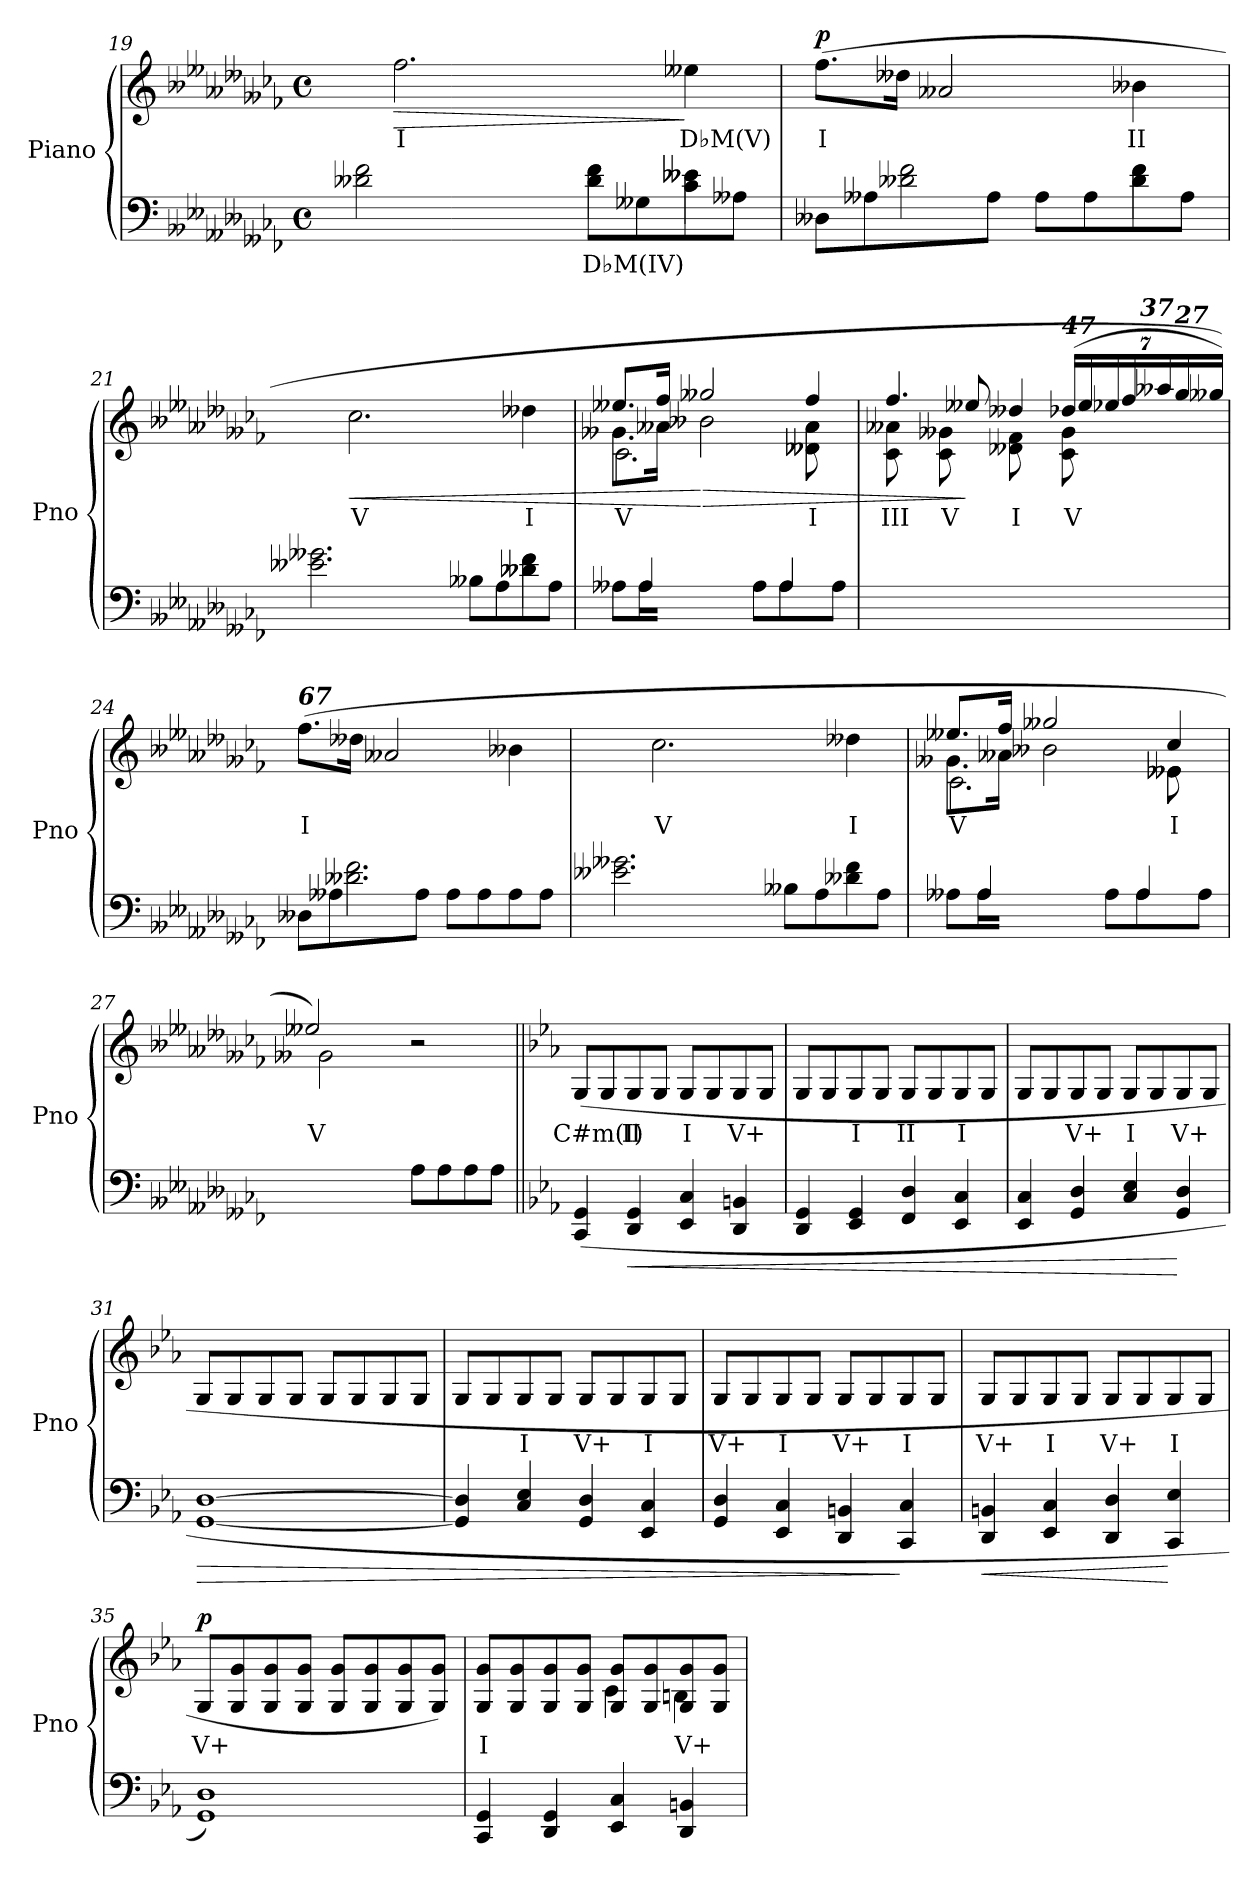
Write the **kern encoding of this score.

**kern	**text	**dynam	**kern	**text	**dynam
*part2	*part2	*part2	*part1	*part1	*part1
*staff2	*staff2	*staff2	*staff1	*staff1	*staff1
*I"Piano	*	*	*I"Piano	*	*
*I'Pno	*	*	*I'Pno	*	*
*clefF4	*	*	*clefG2	*	*
*k[b--e--a--d--g--c-f-]	*	*	*k[b--e--a--d--g--c-f-]	*	*
*M4/4	*	*	*M4/4	*	*
*met(c)	*	*	*met(c)	*	*
=19	=19	=19	=19	=19	=19
*^	*	*	*	*	*
!	!	!	!	!	!LO:LY:b	!LO:HP:b
8d--\yy 8f-\yyL	2d--\ 2f-\	.	.	2.ff-\	I	>
8F-\	.	.	.	.	.	.
8F-\	.	.	.	.	.	.
8F-\J	.	.	.	.	.	.
!	!	!LO:LY:b	!	!	!	!
8d--\ 8f-\L	4d--\ 4f-\	D♭M(IV)	.	.	.	.
8G--\	.	.	.	.	.	.
!	!	!	!	!	!LO:LY:b	!
8c-\ 8e--\	4c-\ 4e--\	.	.	4ee--\	D♭M(V)	]
8A--\J	.	.	.	.	.	.
=20	=20	=20	=20	=20	=20	=20
!	!	!	!	!	!LO:LY:b	!LO:DY:b
*	*	*	*	*^	*	*
8D--\L	4ryy	.	.	(>8.ff-\L	4ryy	I	p
8A--\	.	.	.	.	.	.	.
.	.	.	.	16dd--\Jk	.	.	.
8d--\yy 8f-\yy	2d--\ 2f-\	.	.	2a--/	2.ryy	.	.
8A--\J	.	.	.	.	.	.	.
8A--\L	.	.	.	.	.	.	.
8A--\	.	.	.	.	.	.	.
!	!	!	!	!	!	!LO:LY:b	!
8d--\ 8f-\	4d--\ 4f-\	.	.	4b--\	.	II	.
8A--\J	.	.	.	.	.	.	.
*	*	*	*	*v	*v	*	*
=21	=21	=21	=21	=21	=21	=21
!	!	!	!	!	!LO:LY:b	!LO:HP:b
8e--\yy 8g--\yyL	2.e--\ 2.g--\	.	.	2.cc-\	V	<
8A--\	.	.	.	.	.	.
8A--\	.	.	.	.	.	.
8A--\J	.	.	.	.	.	.
8B--\L	.	.	.	.	.	.
8A--\	.	.	.	.	.	.
!	!	!	!	!	!LO:LY:b	!
8d--\ 8f-\	4d--\ 4f-\	.	.	4dd--\	I	.
8A--\J	.	.	.	.	.	.
!!LO:LB:g=z
=22	=22	=22	=22	=22	=22	=22
*	*^	*	*	*	*	*
!	!	!	!	!	!	!LO:LY:b	!
*	*	*	*	*	*^	*	*
*	*	*	*	*	*	*^	*	*
*	*	*	*	*	*	*	*^	*	*
*	*	*	*	*	*	*	*	*^	*	*
8A--\L	8ryy	2.ryy	.	.	8.ee--/L	8.g--\L	2.ryy	8ryy	2.c-\	V	.
16A--\L	4A--/	.	.	.	.	.	.	4ryy	.	.	.
16A--\JJyy	.	.	.	.	16ff-/Jk	16a--\Jk	.	.	.	.	.
!	!	!	!	!	!	!	!	!	!	!	!LO:HP:n=1:b
8A--\Lyy	.	.	.	.	2gg--/	2b--\	.	.	.	.	[ >
8A--\J	4ryy	.	.	.	.	.	.	4ryy	.	.	.
8A--\L	.	.	.	.	.	.	.	.	.	.	.
8A--\	4A--/	.	.	.	.	.	.	4ryy	.	.	.
!	!	!	!	!	!	!	!	!	!	!LO:LY:b	!
8ryy	.	4ryy	.	.	4ff-/	4d--\ 4a--\	8d--\ 8a--\	.	4ryy	I	.
8A--\J	8ryy	.	.	.	.	.	8ryy	8ryy	.	.	.
*v	*v	*v	*	*	*	*	*	*	*	*	*
*	*	*	*v	*v	*v	*v	*v	*	*
=23	=23	=23	=23	=23	=23
*^	*	*	*^	*	*
*	*	*	*	*	*^	*	*
*	*	*	*	*	*	*^	*	*
!	!	!	!	!	!	!	!	!LO:LY:b	!
*v	*v	*	*	*	*	*	*	*	*
8ryy	.	.	4.ff-/	8c-\ 8a--\L	5%4ryy	5%4ryy	III	.
8A--\	.	.	.	8ryy	.	.	.	.
!	!	!	!	!	!	!	!LO:LY:b	!
8ryy	.	.	.	8c-\ 8g--X\	.	.	V	.
8A--\J	.	.	8ee--/	8ryy	.	.	.	]
!	!	!	!	!	!	!	!LO:LY:b	!
8ryy	.	.	4dd--/	8d--X\ 8f-\L	.	.	I	.
8A--\	.	.	.	8ryy	.	.	.	.
*	*	*	*Xbrackettup	*	*	*	*	*
!	!	!	!LO:TX:a:Bi:t=47	!	!	!	!	!
!	!	!	!	!	!	!	!LO:LY:b	!
8ryy	.	.	(<28dd-X/L	8c-\ 8g--\	.	.	V	.
.	.	.	28ee--/	.	.	.	.	.
.	.	.	.	.	20ryy	10ryy	.	.
.	.	.	28ee-X/	.	.	.	.	.
.	.	.	.	.	40ryy	.	.	.
.	.	.	28ff-/	.	.	.	.	.
8A--\J	.	.	.	8ryy	80ryy	.	.	.
.	.	.	.	.	320.ryy	.	.	.
!	!	!	!	!	!LO:TX:a:Bi:t=37	!	!	!
.	.	.	.	.	10ryy	.	.	.
.	.	.	28aa--/	.	.	.	.	.
.	.	.	.	.	.	40ryy	.	.
.	.	.	.	.	.	320ryy	.	.
!	!	!	!	!	!	!LO:TX:a:Bi:t=27	!	!
.	.	.	.	.	.	20ryy	.	.
.	.	.	28gg-/	.	.	.	.	.
.	.	.	28gg--X/J))	.	.	.	.	.
.	.	.	.	.	.	80..ryy	.	.
.	.	.	.	.	160ryy	.	.	.
.	.	.	.	.	640ryy	.	.	.
*	*	*	*v	*v	*v	*v	*	*
=24	=24	=24	=24	=24	=24
*^	*	*	*	*	*
*	*	*	*	*^	*	*
*	*	*	*	*	*^	*	*
*	*	*	*	*	*	*^	*	*
!	!	!	!	!LO:TX:a:Bi:t=67	!	!	!	!	!
!	!	!	!	!	!	!	!	!LO:LY:b	!
*	*	*	*	*	*v	*v	*v	*	*
8D--\L	4ryy	.	.	(>8.ff-\L	4ryy	I	.
8A--\	.	.	.	.	.	.	.
.	.	.	.	16dd--\Jk	.	.	.
8d--\yy 8f-\yy	2.d--\ 2.f-\	.	.	2a--/	2.ryy	.	.
8A--\J	.	.	.	.	.	.	.
8A--\L	.	.	.	.	.	.	.
8A--\	.	.	.	.	.	.	.
8A--\	.	.	.	4b--\	.	.	.
8A--\J	.	.	.	.	.	.	.
*	*	*	*	*v	*v	*	*
=25	=25	=25	=25	=25	=25	=25
!	!	!	!	!	!LO:LY:b	!
8e--\yy 8g--\yyL	2.e--\ 2.g--\	.	.	2.cc-\	V	.
8A--\	.	.	.	.	.	.
8A--\	.	.	.	.	.	.
8A--\J	.	.	.	.	.	.
8B--\L	.	.	.	.	.	.
8A--\	.	.	.	.	.	.
!	!	!	!	!	!LO:LY:b	!
8d--\yy 8f-\yy	4d--\ 4f-\	.	.	4dd--\	I	.
8A--\J	.	.	.	.	.	.
!!LO:LB:g=z
=26	=26	=26	=26	=26	=26	=26
*	*^	*	*	*^	*	*
*	*	*	*	*	*	*^	*	*
*	*	*	*	*	*	*	*^	*	*
*	*	*	*	*	*	*	*	*^	*	*
!	!	!	!	!	!	!	!	!	!	!LO:LY:b	!
8A--\L	8ryy	2.ryy	.	.	8.ee--/L	8.g--\L	2.ryy	8ryy	2.c-\	V	.
16A--\L	4A--/	.	.	.	.	.	.	4ryy	.	.	.
16A--\JJyy	.	.	.	.	16ff-/Jk	16a--\Jk	.	.	.	.	.
8A--\Lyy	.	.	.	.	2gg--/	2b--\	.	.	.	.	.
8A--\J	4ryy	.	.	.	.	.	.	4ryy	.	.	.
8A--\L	.	.	.	.	.	.	.	.	.	.	.
8A--\	4A--/	.	.	.	.	.	.	4ryy	.	.	.
!	!	!	!	!	!	!	!	!	!	!LO:LY:b	!
8ryy	.	4ryy	.	.	4cc-/	4e--\	8e--\	.	4ryy	I	.
8A--\J	8ryy	.	.	.	.	.	8ryy	8ryy	.	.	.
*	*v	*v	*	*	*	*	*	*	*	*	*
*	*	*	*	*	*v	*v	*v	*v	*	*
=27	=27	=27	=27	=27	=27	=27	=27
*	*	*	*	*^	*^	*	*
!	!	!	!	!	!	!	!	!LO:LY:b	!
*	*	*	*	*	*	*v	*v	*	*
8ryy	2ryy	.	.	2ee--/)	8g--\Lyy	2g--\	V	.
8A--\	.	.	.	.	2..ryy	.	.	.
8A--\	.	.	.	.	.	.	.	.
8A--\J	.	.	.	.	.	.	.	.
8A--\L	2ryy	.	.	2r	.	2ryy	.	.
8A--\	.	.	.	.	.	.	.	.
8A--\	.	.	.	.	.	.	.	.
8A--\J	.	.	.	.	.	.	.	.
*v	*v	*	*	*	*	*	*	*
*	*	*	*v	*v	*v	*	*
!!LO:LB:g=z
=28||	=28||	=28||	=28||	=28||	=28||
*k[b-e-a-]	*	*	*k[b-e-a-]	*	*
!	!	!	!	!LO:LY:b	!
(<4CC/ 4GG/	.	.	(>8G/L	C#m(I)	.
.	.	.	8G/	.	.
!	!	!LO:HP:b	!	!	!
!	!	!	!	!LO:LY:b	!
4DD/ 4GG/	.	<	8G/	II	.
.	.	.	8G/J	.	.
!	!	!	!	!LO:LY:b	!
4EE-/ 4C/	.	.	8G/L	I	.
.	.	.	8G/	.	.
!	!	!	!	!LO:LY:b	!
4DD/ 4BBn/	.	.	8G/	V+	.
.	.	.	8G/J	.	.
=29	=29	=29	=29	=29	=29
4DD/ 4GG/	.	.	8G/L	.	.
.	.	.	8G/	.	.
!	!	!	!	!LO:LY:b	!
4EE-/ 4GG/	.	.	8G/	I	.
.	.	.	8G/J	.	.
!	!	!	!	!LO:LY:b	!
4FF/ 4D/	.	.	8G/L	II	.
.	.	.	8G/	.	.
!	!	!	!	!LO:LY:b	!
4EE-/ 4C/	.	.	8G/	I	.
.	.	.	8G/J	.	.
=30	=30	=30	=30	=30	=30
4EE-/ 4C/	.	.	8G/L	.	.
.	.	.	8G/	.	.
!	!	!	!	!LO:LY:b	!
4GG/ 4D/	.	.	8G/	V+	.
.	.	.	8G/J	.	.
!	!	!	!	!LO:LY:b	!
4C/ 4E-/	.	.	8G/L	I	.
.	.	.	8G/	.	.
!	!	!	!	!LO:LY:b	!
4GG/ 4D/	.	[	8G/	V+	.
.	.	.	8G/J	.	.
=31	=31	=31	=31	=31	=31
!	!	!LO:HP:b	!	!	!
[1GG [1D	.	>	8G/L	.	.
.	.	.	8G/	.	.
.	.	.	8G/	.	.
.	.	.	8G/J	.	.
.	.	.	8G/L	.	.
.	.	.	8G/	.	.
.	.	.	8G/	.	.
.	.	.	8G/J	.	.
!!LO:PB:g=z
=32	=32	=32	=32	=32	=32
4GG/] 4D/]	.	.	8G/L	.	.
.	.	.	8G/	.	.
!	!	!	!	!LO:LY:b	!
4C/ 4E-/	.	.	8G/	I	.
.	.	.	8G/J	.	.
!	!	!	!	!LO:LY:b	!
4GG/ 4D/	.	.	8G/L	V+	.
.	.	.	8G/	.	.
!	!	!	!	!LO:LY:b	!
4EE-/ 4C/	.	.	8G/	I	.
.	.	.	8G/J	.	.
=33	=33	=33	=33	=33	=33
!	!	!	!	!LO:LY:b	!
4GG/ 4D/	.	.	8G/L	V+	.
.	.	.	8G/	.	.
!	!	!	!	!LO:LY:b	!
4EE-/ 4C/	.	.	8G/	I	.
.	.	.	8G/J	.	.
!	!	!	!	!LO:LY:b	!
4DD/ 4BBn/	.	.	8G/L	V+	.
.	.	.	8G/	.	.
!	!	!	!	!LO:LY:b	!
4CC/ 4C/	.	]	8G/	I	.
.	.	.	8G/J	.	.
=34	=34	=34	=34	=34	=34
!	!	!LO:HP:b	!	!	!
!	!	!	!	!LO:LY:b	!
4DD/ 4BBn/	.	<	8G/L	V+	.
.	.	.	8G/	.	.
!	!	!	!	!LO:LY:b	!
4EE-/ 4C/	.	.	8G/	I	.
.	.	.	8G/J	.	.
!	!	!	!	!LO:LY:b	!
4DD/ 4D/	.	.	8G/L	V+	.
.	.	.	8G/	.	.
!	!	!	!	!LO:LY:b	!
4CC/ 4E-/	.	[	8G/	I	.
.	.	.	8G/J	.	.
=35	=35	=35	=35	=35	=35
!	!	!	!	!LO:LY:b	!LO:DY:b
1GG 1D)	.	.	8G/L	V+	p
.	.	.	8G/ 8g/	.	.
.	.	.	8G/ 8g/	.	.
.	.	.	8G/ 8g/J	.	.
.	.	.	8G/ 8g/L	.	.
.	.	.	8G/ 8g/	.	.
.	.	.	8G/ 8g/	.	.
.	.	.	8G/ 8g/J)	.	.
!!LO:LB:g=z
=36	=36	=36	=36	=36	=36
*^	*	*	*	*	*
!	!	!	!	!	!LO:LY:b	!
*	*	*	*	*^	*	*
2ryy	4CC/ 4GG/	.	.	8G/ 8g/L	2ryy	I	.
.	.	.	.	8G/ 8g/	.	.	.
.	4DD/ 4GG/	.	.	8G/ 8g/	.	.	.
.	.	.	.	8G/ 8g/J	.	.	.
2ryy	4EE-/ 4C/	.	.	8G/ 8g/L	4c\	.	.
.	.	.	.	8G/ 8g/	.	.	.
!	!	!	!	!	!	!LO:LY:b	!
.	4DD/ 4BBn/	.	.	8G/ 8g/	4Bn\	V+	.
.	.	.	.	8G/ 8g/J	.	.	.
*v	*v	*	*	*	*	*	*
*	*	*	*v	*v	*	*
=	=	=	=	=	=
*-	*-	*-	*-	*-	*-
